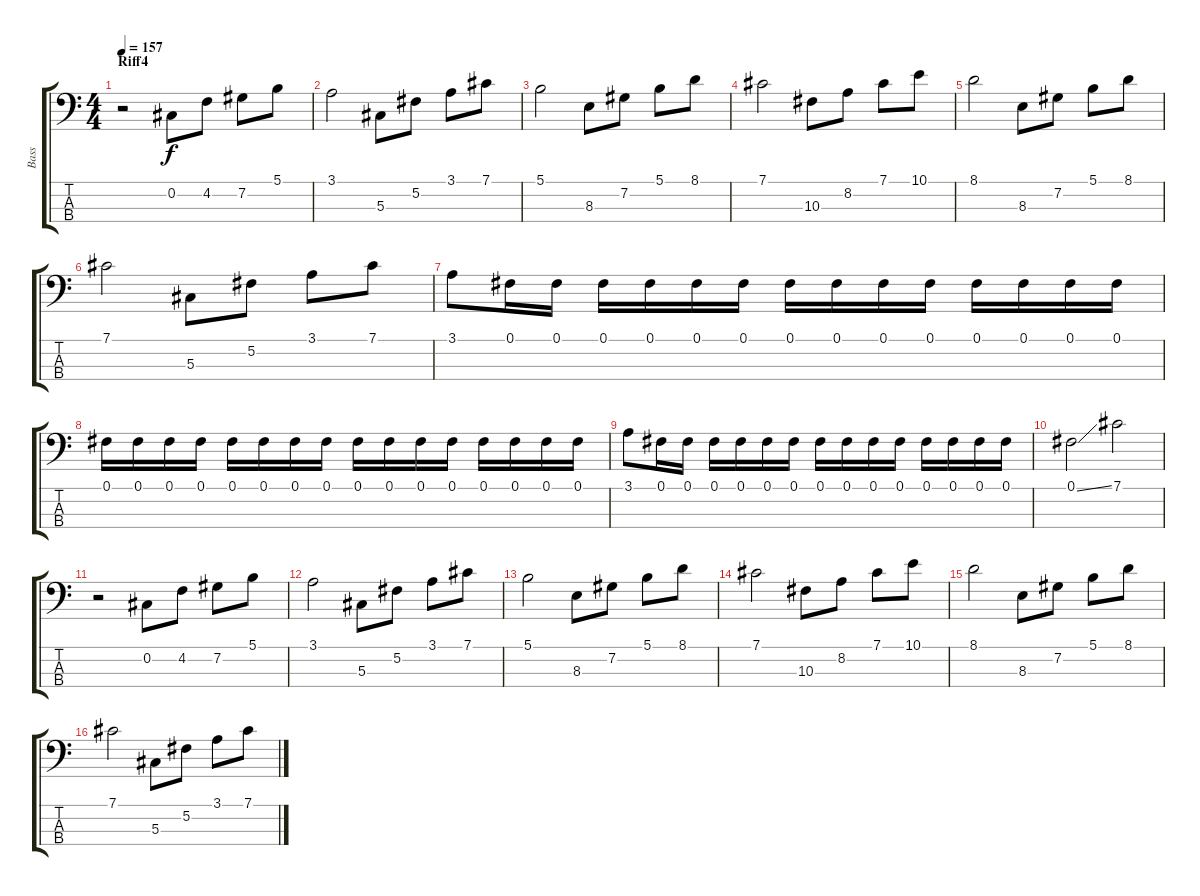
\track ("Bass" "Bass") {instrument acousticguitarnylon}
\staff {score tabs}
\tuning (Gb2 Db2 Ab1 Eb1) {hide}
\ts (4 4)
\section ("" "Riff4")
\tempo 157
\clef f4
\ks c
r.2{dy f} 0.2.8 4.2.8 7.2.8 5.1.8 |
3.1.2 5.3.8 5.2.8 3.1.8 7.1.8 |
5.1.2 8.3.8 7.2.8 5.1.8 8.1.8 |
7.1.2 10.3.8 8.2.8 7.1.8 10.1.8 |
8.1.2 8.3.8 7.2.8 5.1.8 8.1.8 |
7.1.2 5.3.8 5.2.8 3.1.8 7.1.8 |
3.1.8 0.1.16 0.1.16 0.1.16 0.1.16 0.1.16 0.1.16 0.1.16 0.1.16 0.1.16 0.1.16 0.1.16 0.1.16 0.1.16 0.1.16 |
0.1.16 0.1.16 0.1.16 0.1.16 0.1.16 0.1.16 0.1.16 0.1.16 0.1.16 0.1.16 0.1.16 0.1.16 0.1.16 0.1.16 0.1.16 0.1.16 |
3.1.8 0.1.16 0.1.16 0.1.16 0.1.16 0.1.16 0.1.16 0.1.16 0.1.16 0.1.16 0.1.16 0.1.16 0.1.16 0.1.16 0.1.16 |
0.1{ss}.2 7.1.2 |
r.2 0.2.8 4.2.8 7.2.8 5.1.8 |
3.1.2 5.3.8 5.2.8 3.1.8 7.1.8 |
5.1.2 8.3.8 7.2.8 5.1.8 8.1.8 |
7.1.2 10.3.8 8.2.8 7.1.8 10.1.8 |
8.1.2 8.3.8 7.2.8 5.1.8 8.1.8 |
7.1.2 5.3.8 5.2.8 3.1.8 7.1.8
